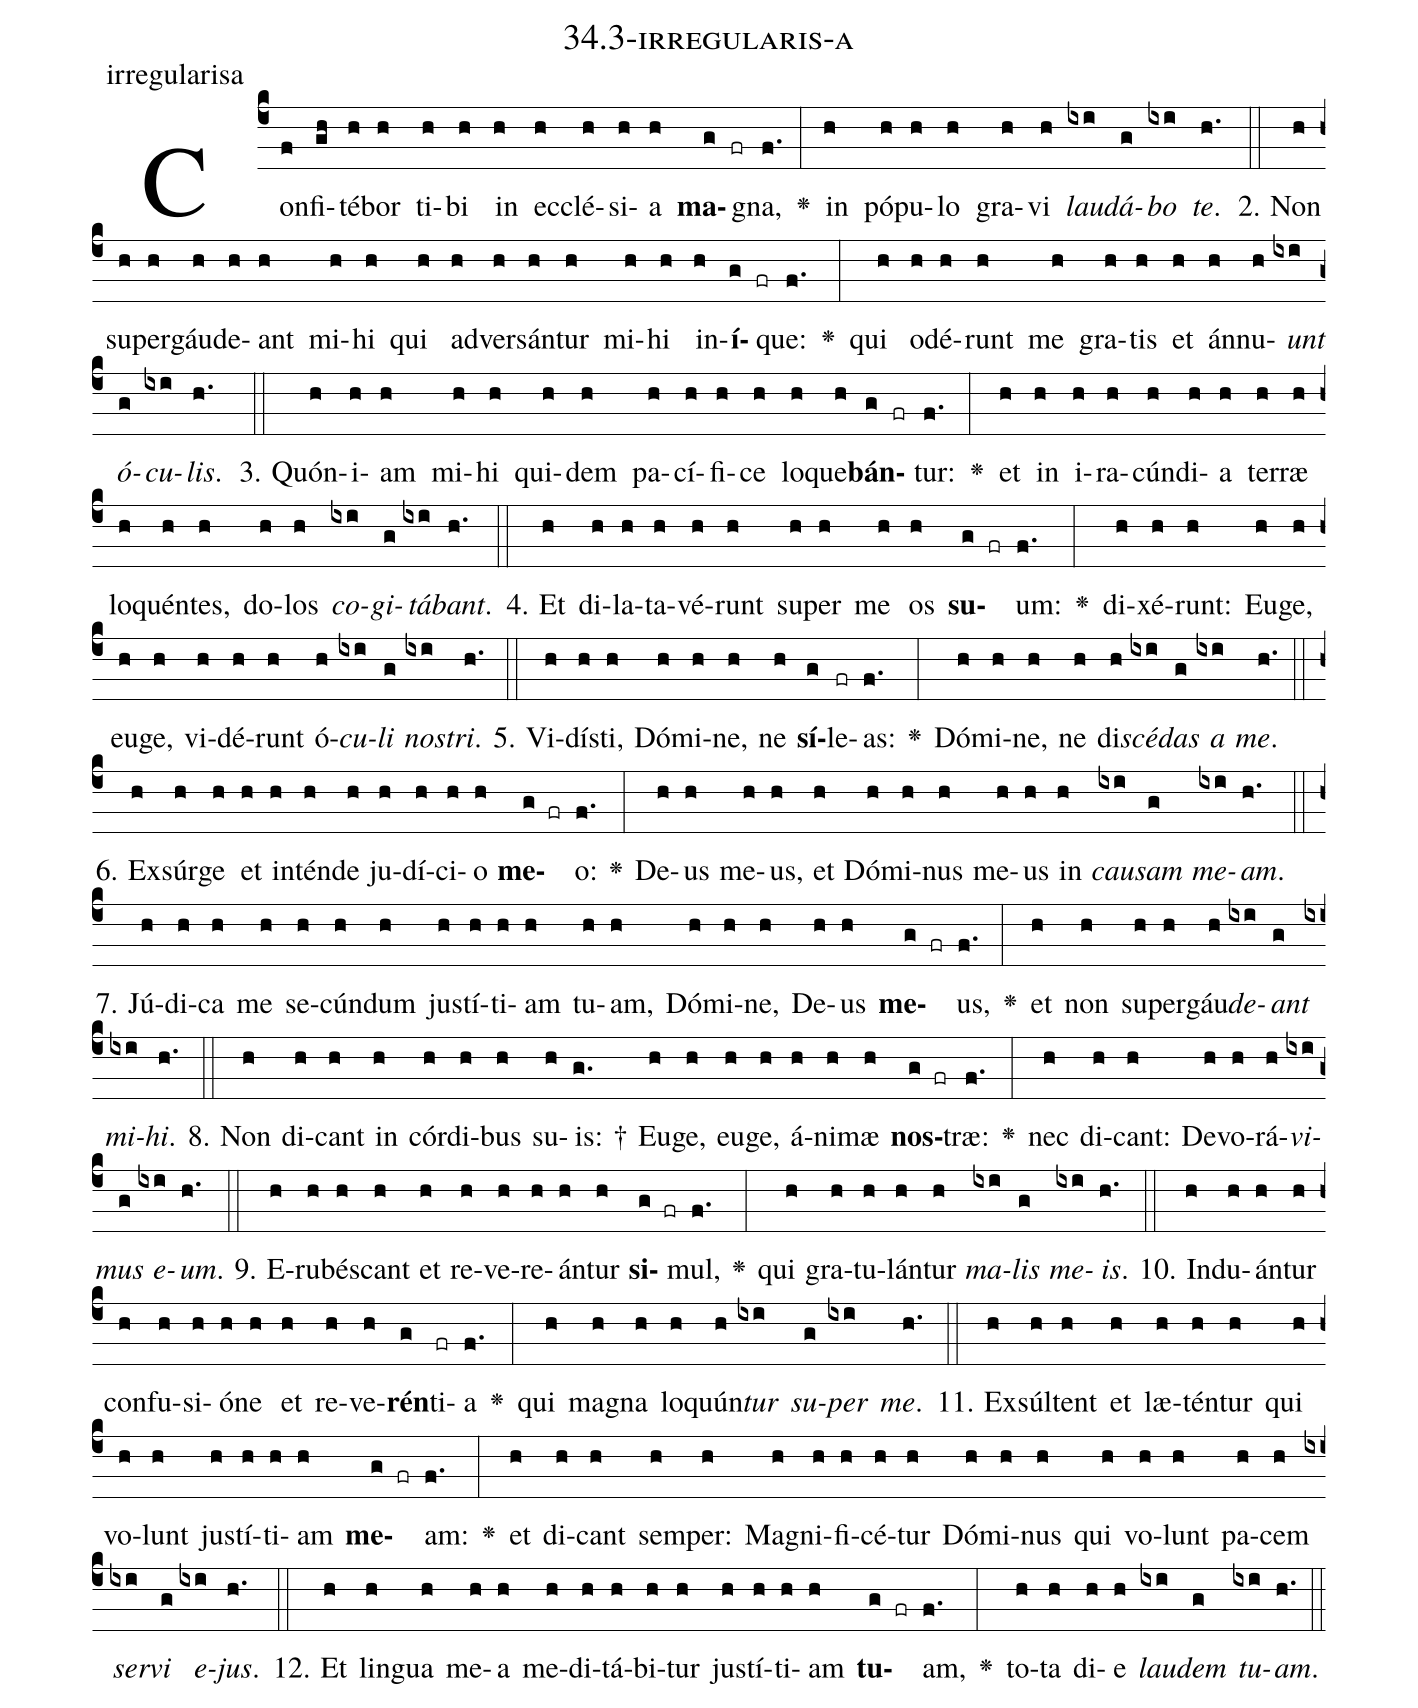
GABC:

name: 34.3-irregularis-a;
annotation: irregularisa;
%%
(c4)Con(f)fi(gh)té(h)bor(h) ti(h)bi(h) in(h) ec(h)clé(h)si(h)a(h) <b>ma</b>(g fr)gna,(f.) <v>\greheightstar</v>(:) in(h) pó(h)pu(h)lo(h) gra(h)vi(h) <i>lau</i>(ixi)<i>dá</i>(g)<i>bo</i>(ixi) <i>te</i>.(h.) (::)
2. Non(h) su(h)per(h)gáu(h)de(h)ant(h) mi(h)hi(h) qui(h) ad(h)ver(h)sán(h)tur(h) mi(h)hi(h) in(h)<b>í</b>(g fr)que:(f.) <v>\greheightstar</v>(:) qui(h) o(h)dé(h)runt(h) me(h) gra(h)tis(h) et(h) án(h)nu(h)<i>unt</i>(ixi) <i>ó</i>(g)<i>cu</i>(ixi)<i>lis</i>.(h.) (::)
3. Quón(h)i(h)am(h) mi(h)hi(h) qui(h)dem(h) pa(h)cí(h)fi(h)ce(h) lo(h)que(h)<b>bán</b>(g fr)tur:(f.) <v>\greheightstar</v>(:) et(h) in(h) i(h)ra(h)cún(h)di(h)a(h) ter(h)ræ(h) lo(h)quén(h)tes,(h) do(h)los(h) <i>co</i>(ixi)<i>gi</i>(g)<i>tá</i>(ixi)<i>bant</i>.(h.) (::)
4. Et(h) di(h)la(h)ta(h)vé(h)runt(h) su(h)per(h) me(h) os(h) <b>su</b>(g fr)um:(f.) <v>\greheightstar</v>(:) di(h)xé(h)runt:(h) Eu(h)ge,(h) eu(h)ge,(h) vi(h)dé(h)runt(h) ó(h)<i>cu</i>(ixi)<i>li</i>(g) <i>nos</i>(ixi)<i>tri</i>.(h.) (::)
5. Vi(h)dís(h)ti,(h) Dó(h)mi(h)ne,(h) ne(h) <b>sí</b>(g)le(fr)as:(f.) <v>\greheightstar</v>(:) Dó(h)mi(h)ne,(h) ne(h) di(h)<i>scé</i>(ixi)<i>das</i>(g) <i>a</i>(ixi) <i>me</i>.(h.) (::)
6. Ex(h)súr(h)ge(h) et(h) in(h)tén(h)de(h) ju(h)dí(h)ci(h)o(h) <b>me</b>(g fr)o:(f.) <v>\greheightstar</v>(:) De(h)us(h) me(h)us,(h) et(h) Dó(h)mi(h)nus(h) me(h)us(h) in(h) <i>cau</i>(ixi)<i>sam</i>(g) <i>me</i>(ixi)<i>am</i>.(h.) (::)
7. Jú(h)di(h)ca(h) me(h) se(h)cún(h)dum(h) jus(h)tí(h)ti(h)am(h) tu(h)am,(h) Dó(h)mi(h)ne,(h) De(h)us(h) <b>me</b>(g fr)us,(f.) <v>\greheightstar</v>(:) et(h) non(h) su(h)per(h)gáu(h)<i>de</i>(ixi)<i>ant</i>(g) <i>mi</i>(ixi)<i>hi</i>.(h.) (::)
8. Non(h) di(h)cant(h) in(h) cór(h)di(h)bus(h) su(h)is: †(g.) Eu(h)ge,(h) eu(h)ge,(h) á(h)ni(h)mæ(h) <b>nos</b>(g fr)træ:(f.) <v>\greheightstar</v>(:) nec(h) di(h)cant:(h) De(h)vo(h)rá(h)<i>vi</i>(ixi)<i>mus</i>(g) <i>e</i>(ixi)<i>um</i>.(h.) (::)
9. E(h)ru(h)bés(h)cant(h) et(h) re(h)ve(h)re(h)án(h)tur(h) <b>si</b>(g fr)mul,(f.) <v>\greheightstar</v>(:) qui(h) gra(h)tu(h)lán(h)tur(h) <i>ma</i>(ixi)<i>lis</i>(g) <i>me</i>(ixi)<i>is</i>.(h.) (::)
10. Ind(h)u(h)án(h)tur(h) con(h)fu(h)si(h)ó(h)ne(h) et(h) re(h)ve(h)<b>rén</b>(g)ti(fr)a(f.) <v>\greheightstar</v>(:) qui(h) ma(h)gna(h) lo(h)quún(h)<i>tur</i>(ixi) <i>su</i>(g)<i>per</i>(ixi) <i>me</i>.(h.) (::)
11. Ex(h)súl(h)tent(h) et(h) læ(h)tén(h)tur(h) qui(h) vo(h)lunt(h) jus(h)tí(h)ti(h)am(h) <b>me</b>(g fr)am:(f.) <v>\greheightstar</v>(:) et(h) di(h)cant(h) sem(h)per:(h) Ma(h)gni(h)fi(h)cé(h)tur(h) Dó(h)mi(h)nus(h) qui(h) vo(h)lunt(h) pa(h)cem(h) <i>ser</i>(ixi)<i>vi</i>(g) <i>e</i>(ixi)<i>jus</i>.(h.) (::)
12. Et(h) lin(h)gua(h) me(h)a(h) me(h)di(h)tá(h)bi(h)tur(h) jus(h)tí(h)ti(h)am(h) <b>tu</b>(g fr)am,(f.) <v>\greheightstar</v>(:) to(h)ta(h) di(h)e(h) <i>lau</i>(ixi)<i>dem</i>(g) <i>tu</i>(ixi)<i>am</i>.(h.) (::)
